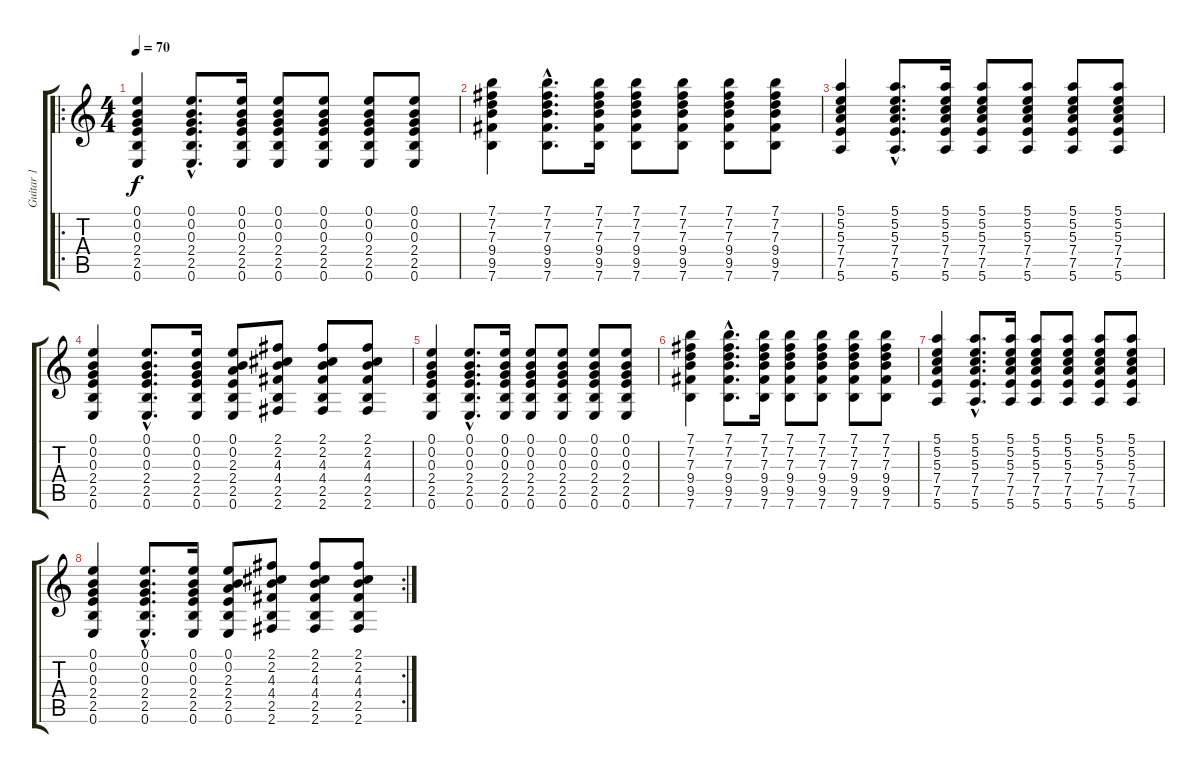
\track ("Guitar 1" "Guitar 1") {instrument electricguitarjazz}
\staff {score tabs}
\tuning (E4 B3 G3 D3 A2 E2) {hide}
\ro
\ts (4 4)
\tempo 70
\clef g2
\ks c
(0.1 0.2 0.3 2.4 2.5 0.6).4{dy f instrument acousticguitarsteel} (0.1{hac} 0.2{hac} 0.3{hac} 2.4{hac} 2.5{hac} 0.6{hac}).8{d} (0.1 0.2 0.3 2.4 2.5 0.6).16 (0.1 0.2 0.3 2.4 2.5 0.6).8 (0.1 0.2 0.3 2.4 2.5 0.6).8 (0.1 0.2 0.3 2.4 2.5 0.6).8 (0.1 0.2 0.3 2.4 2.5 0.6).8 |
(7.1 7.2 7.3 9.4 9.5 7.6).4 (7.1{hac} 7.2{hac} 7.3{hac} 9.4{hac} 9.5{hac} 7.6{hac}).8{d} (7.1 7.2 7.3 9.4 9.5 7.6).16 (7.1 7.2 7.3 9.4 9.5 7.6).8 (7.1 7.2 7.3 9.4 9.5 7.6).8 (7.1 7.2 7.3 9.4 9.5 7.6).8 (7.1 7.2 7.3 9.4 9.5 7.6).8 |
(5.1 5.2 5.3 7.4 7.5 5.6).4 (5.1{hac} 5.2{hac} 5.3{hac} 7.4{hac} 7.5{hac} 5.6{hac}).8{d} (5.1 5.2 5.3 7.4 7.5 5.6).16 (5.1 5.2 5.3 7.4 7.5 5.6).8 (5.1 5.2 5.3 7.4 7.5 5.6).8 (5.1 5.2 5.3 7.4 7.5 5.6).8 (5.1 5.2 5.3 7.4 7.5 5.6).8 |
(0.1 0.2 0.3 2.4 2.5 0.6).4 (0.1{hac} 0.2{hac} 0.3{hac} 2.4{hac} 2.5{hac} 0.6{hac}).8{d} (0.1 0.2 0.3 2.4 2.5 0.6).16 (0.1 0.2 2.3 2.4 2.5 0.6).8 (2.1 2.2 4.3 4.4 2.5 2.6).8 (2.1 2.2 4.3 4.4 2.5 2.6).8 (2.1 2.2 4.3 4.4 2.5 2.6).8 |
(0.1 0.2 0.3 2.4 2.5 0.6).4{instrument acousticguitarsteel} (0.1{hac} 0.2{hac} 0.3{hac} 2.4{hac} 2.5{hac} 0.6{hac}).8{d} (0.1 0.2 0.3 2.4 2.5 0.6).16 (0.1 0.2 0.3 2.4 2.5 0.6).8 (0.1 0.2 0.3 2.4 2.5 0.6).8 (0.1 0.2 0.3 2.4 2.5 0.6).8 (0.1 0.2 0.3 2.4 2.5 0.6).8 |
(7.1 7.2 7.3 9.4 9.5 7.6).4 (7.1{hac} 7.2{hac} 7.3{hac} 9.4{hac} 9.5{hac} 7.6{hac}).8{d} (7.1 7.2 7.3 9.4 9.5 7.6).16 (7.1 7.2 7.3 9.4 9.5 7.6).8 (7.1 7.2 7.3 9.4 9.5 7.6).8 (7.1 7.2 7.3 9.4 9.5 7.6).8 (7.1 7.2 7.3 9.4 9.5 7.6).8 |
(5.1 5.2 5.3 7.4 7.5 5.6).4 (5.1{hac} 5.2{hac} 5.3{hac} 7.4{hac} 7.5{hac} 5.6{hac}).8{d} (5.1 5.2 5.3 7.4 7.5 5.6).16 (5.1 5.2 5.3 7.4 7.5 5.6).8 (5.1 5.2 5.3 7.4 7.5 5.6).8 (5.1 5.2 5.3 7.4 7.5 5.6).8 (5.1 5.2 5.3 7.4 7.5 5.6).8 |
\rc 2
(0.1 0.2 0.3 2.4 2.5 0.6).4 (0.1{hac} 0.2{hac} 0.3{hac} 2.4{hac} 2.5{hac} 0.6{hac}).8{d} (0.1 0.2 0.3 2.4 2.5 0.6).16 (0.1 0.2 2.3 2.4 2.5 0.6).8 (2.1 2.2 4.3 4.4 2.5 2.6).8 (2.1 2.2 4.3 4.4 2.5 2.6).8 (2.1 2.2 4.3 4.4 2.5 2.6).8
